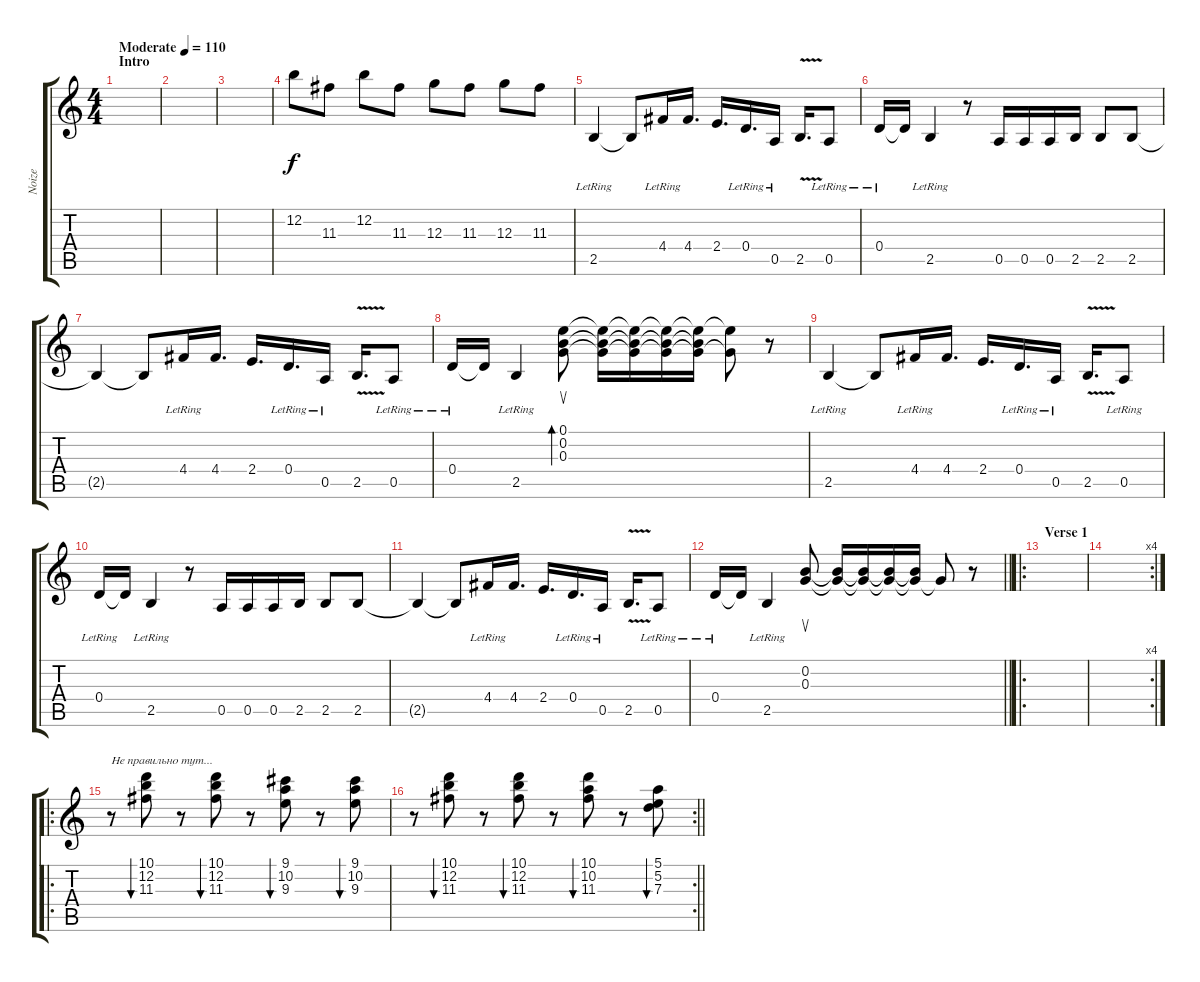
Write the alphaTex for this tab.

\track ("Noize " "Noize ") {instrument electricguitarclean}
\staff {score tabs}
\tuning (E4 B3 G3 D3 A2 E2) {hide}
\ts (4 4)
\section ("" "Intro ")
\tempo (110 "Moderate")
\clef g2
\ks c
|
|
|
12.2.8 11.3.8 12.2.8 11.3.8 12.3.8 11.3.8 12.3.8 11.3.8 |
2.5{lr}.4 2.5{t}.8 4.4{lr}.16 4.4.16{d} 2.4.16{d} 0.4{lr}.16{d} 0.5{lr}.16 2.5{v}.16{d} 0.5{lr}.8 |
0.4{lr}.16 0.4{t}.16 2.5{lr}.4 r.8 0.5.16 0.5.16 0.5.16 2.5.16 2.5.8 2.5.8 |
2.5{t}.4 2.5{t}.8 4.4{lr}.16 4.4.16{d} 2.4.16{d} 0.4{lr}.16{d} 0.5{lr}.16 2.5{v}.16{d} 0.5{lr}.8 |
0.4{lr}.16 0.4{t}.16 2.5{lr}.4 (0.1 0.2 0.3).8{su bd 60} (0.1{t} 0.2{t} 0.3{t}).16 (0.1{t} 0.2{t} 0.3{t}).16 (0.1{t} 0.2{t} 0.3{t}).16 (0.1{t} 0.2{t} 0.3{t}).16 (0.1{t} 0.3{t}).8 r.8 |
2.5{lr}.4 2.5{t}.8 4.4{lr}.16 4.4.16{d} 2.4.16{d} 0.4{lr}.16{d} 0.5{lr}.16 2.5{v}.16{d} 0.5{lr}.8 |
0.4{lr}.16 0.4{t}.16 2.5{lr}.4 r.8 0.5.16 0.5.16 0.5.16 2.5.16 2.5.8 2.5.8 |
2.5{t}.4 2.5{t}.8 4.4{lr}.16 4.4.16{d} 2.4.16{d} 0.4{lr}.16{d} 0.5{lr}.16 2.5{v}.16{d} 0.5{lr}.8 |
\barLineRight lightlight
0.4{lr}.16 0.4{t}.16 2.5{lr}.4 (0.2 0.3).8{su} (0.2{t} 0.3{t}).16 (0.2{t} 0.3{t}).16 (0.2{t} 0.3{t}).16 (0.2{t} 0.3{t}).16 0.3{t}.8 r.8 |
\ro
\section ("" "Verse 1 ")
|
\rc 4
|
\ro
r.8{txt "Не правильно тут... "} (10.1 12.2 11.3).8{bu 120} r.8 (10.1 12.2 11.3).8{bu 120} r.8 (9.1 10.2 9.3).8{bu 120} r.8 (9.1 10.2 9.3).8{bu 120} |
\rc 2
\barLineRight lightlight
r.8 (10.1 12.2 11.3).8{bu 120} r.8 (10.1 12.2 11.3).8{bu 120} r.8 (10.1 10.2 11.3).8{bu 120} r.8 (5.1 5.2 7.3).8{bu 120}
